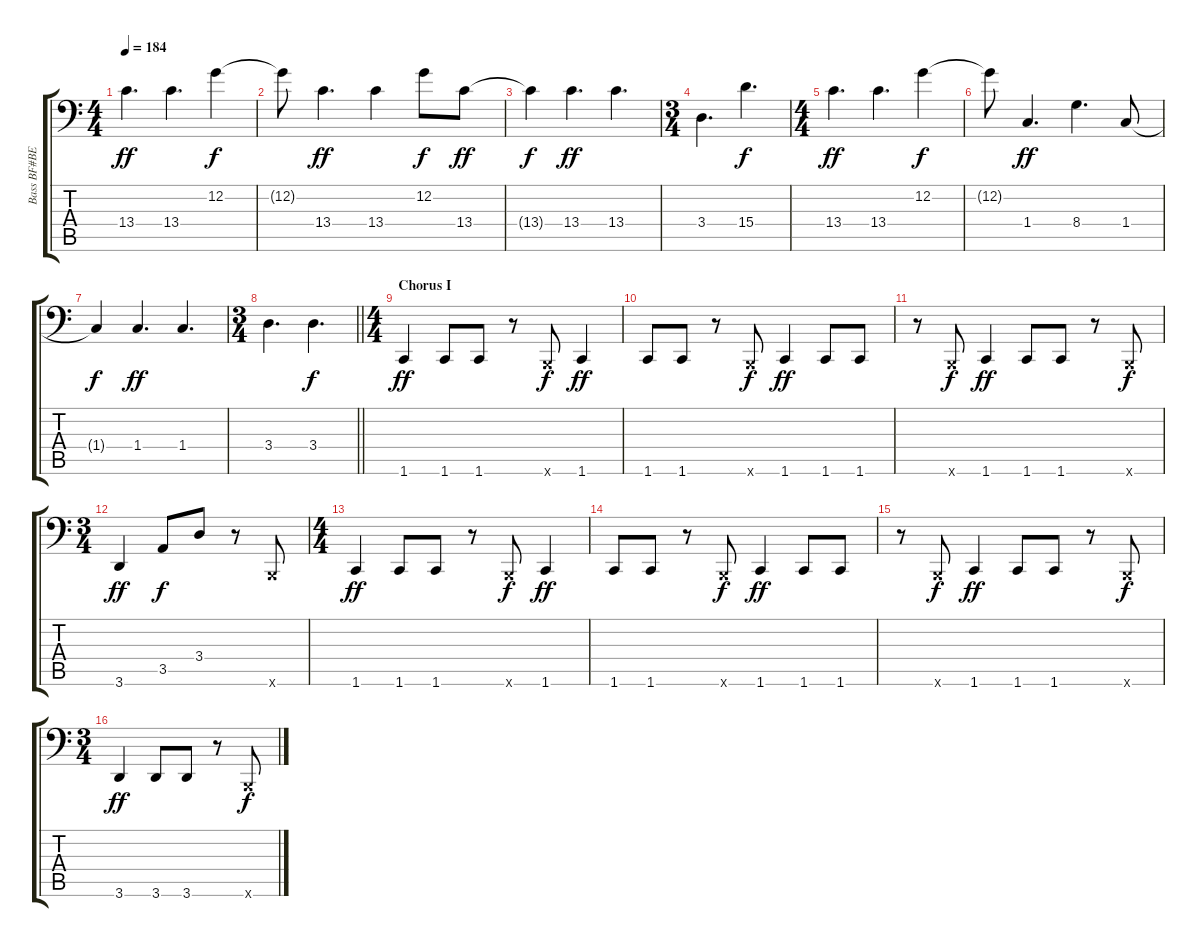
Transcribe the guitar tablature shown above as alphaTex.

\track ("Bass BF#BEGC" "Bass BF#BE") {instrument electricbassfinger}
\staff {score tabs}
\tuning (C3 G2 E2 B1 Gb1 B0) {hide}
\ts (4 4)
\tempo 184
\clef f4
\ks c
13.4.4{d dy ff} 13.4.4{d} 12.2.4{dy f} |
12.2{t}.8 13.4.4{d dy ff} 13.4.4 12.2.8{dy f} 13.4.8{dy ff} |
13.4{t}.4{dy f} 13.4.4{d dy ff} 13.4.4{d} |
\ts (3 4)
3.4.4{d} 15.4.4{d dy f} |
\ts (4 4)
13.4.4{d dy ff} 13.4.4{d} 12.2.4{dy f} |
12.2{t}.8 1.4.4{d dy ff} 8.4.4{d} 1.4.8 |
1.4{t}.4{dy f} 1.4.4{d dy ff} 1.4.4{d} |
\ts (3 4)
\barLineRight lightlight
3.4.4{d} 3.4.4{d dy f} |
\ts (4 4)
\section ("" "Chorus I")
1.6.4{dy ff} 1.6.8 1.6.8 r.8 0.6{x}.8{dy f} 1.6.4{dy ff} |
1.6.8 1.6.8 r.8 0.6{x}.8{dy f} 1.6.4{dy ff} 1.6.8 1.6.8 |
r.8 0.6{x}.8{dy f} 1.6.4{dy ff} 1.6.8 1.6.8 r.8 0.6{x}.8{dy f} |
\ts (3 4)
3.6.4{dy ff} 3.5.8{dy f} 3.4.8 r.8 0.6{x}.8 |
\ts (4 4)
1.6.4{dy ff} 1.6.8 1.6.8 r.8 0.6{x}.8{dy f} 1.6.4{dy ff} |
1.6.8 1.6.8 r.8 0.6{x}.8{dy f} 1.6.4{dy ff} 1.6.8 1.6.8 |
r.8 0.6{x}.8{dy f} 1.6.4{dy ff} 1.6.8 1.6.8 r.8 0.6{x}.8{dy f} |
\ts (3 4)
3.6.4{dy ff} 3.6.8 3.6.8 r.8 0.6{x}.8{dy f}
